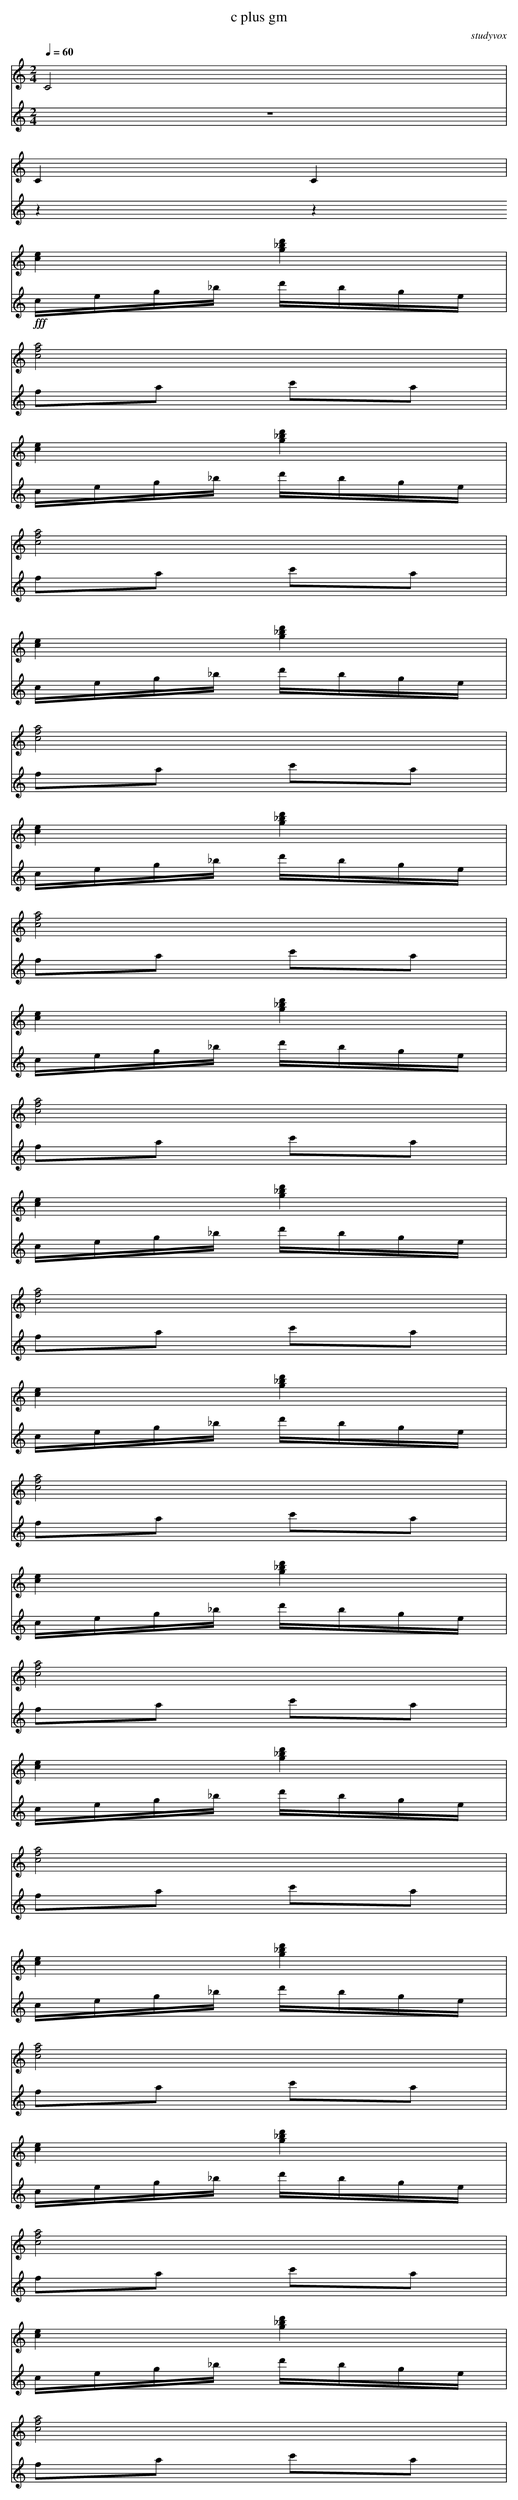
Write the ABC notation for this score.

X:1
T:c plus gm
O:studyvox
M:2/4
L: 1/4
Q:1/4=60
K:C
V:2
C2 |
C C |
 [ce] [g_bd'] |
[c2f2a2] |
[ce] [g_bd'] |
[c2f2a2] |
[ce] [g_bd'] |
[c2f2a2] |
[ce] [g_bd'] |
[c2f2a2] |
[ce] [g_bd'] |
[c2f2a2] |
[ce] [g_bd'] |
[c2f2a2] |
[ce] [g_bd'] |
[c2f2a2] |
[ce] [g_bd'] |
[c2f2a2] |
[ce] [g_bd'] |
[c2f2a2] |
[ce] [g_bd'] |
[c2f2a2] |
[ce] [g_bd'] |
[c2f2a2] |
[ce] [g_bd'] |
[c2f2a2] |
V:1
z2 |
z z
!fff!
c//e//g//_b// d'//b//g//e// |
f/a/ c'/a/ |
c//e//g//_b// d'//b//g//e// |
f/a/ c'/a/ |
c//e//g//_b// d'//b//g//e// |
f/a/ c'/a/ |
c//e//g//_b// d'//b//g//e// |
f/a/ c'/a/ |
c//e//g//_b// d'//b//g//e// |
f/a/ c'/a/ |
c//e//g//_b// d'//b//g//e// |
f/a/ c'/a/ |
c//e//g//_b// d'//b//g//e// |
f/a/ c'/a/ |
c//e//g//_b// d'//b//g//e// |
f/a/ c'/a/ |
c//e//g//_b// d'//b//g//e// |
f/a/ c'/a/ |
c//e//g//_b// d'//b//g//e// |
f/a/ c'/a/ |
c//e//g//_b// d'//b//g//e// |
f/a/ c'/a/ |
c//e//g//_b// d'//b//g//e// |
f/a/ c'/a/ |
